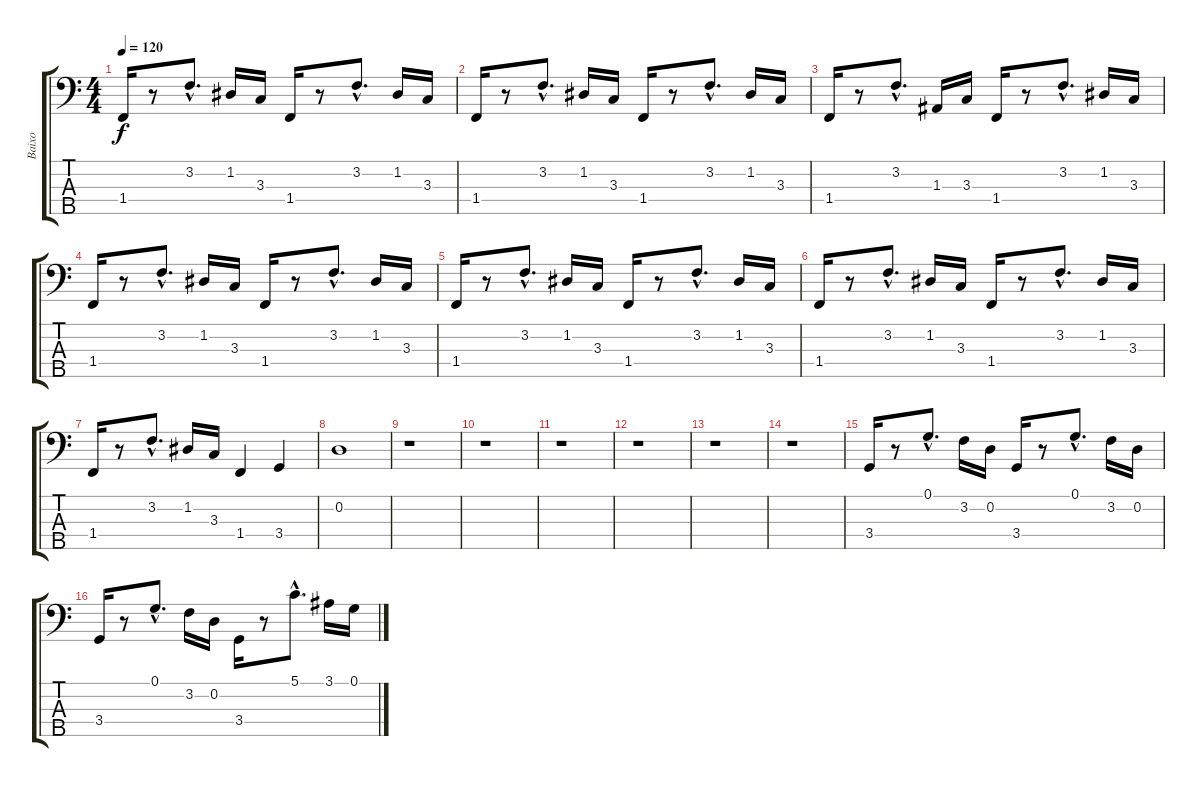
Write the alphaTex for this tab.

\track ("Baixo" "Baixo") {instrument electricbassfinger}
\staff {score tabs}
\tuning (G2 D2 A1 E1 B0) {hide}
\ts (4 4)
\tempo 120
\clef f4
\ks c
1.4.16{dy f} r.8 3.2{hac}.8{d} 1.2.16 3.3.16 1.4.16 r.8 3.2{hac}.8{d} 1.2.16 3.3.16 |
1.4.16 r.8 3.2{hac}.8{d} 1.2.16 3.3.16 1.4.16 r.8 3.2{hac}.8{d} 1.2.16 3.3.16 |
1.4.16 r.8 3.2{hac}.8{d} 1.3.16 3.3.16 1.4.16 r.8 3.2{hac}.8{d} 1.2.16 3.3.16 |
1.4.16 r.8 3.2{hac}.8{d} 1.2.16 3.3.16 1.4.16 r.8 3.2{hac}.8{d} 1.2.16 3.3.16 |
1.4.16 r.8 3.2{hac}.8{d} 1.2.16 3.3.16 1.4.16 r.8 3.2{hac}.8{d} 1.2.16 3.3.16 |
1.4.16 r.8 3.2{hac}.8{d} 1.2.16 3.3.16 1.4.16 r.8 3.2{hac}.8{d} 1.2.16 3.3.16 |
1.4.16 r.8 3.2{hac}.8{d} 1.2.16 3.3.16 1.4.4 3.4.4 |
0.2.1 |
r.1 |
r.1 |
r.1 |
r.1 |
r.1 |
r.1 |
3.4.16 r.8 0.1{hac}.8{d} 3.2.16 0.2.16 3.4.16 r.8 0.1{hac}.8{d} 3.2.16 0.2.16 |
3.4.16 r.8 0.1{hac}.8{d} 3.2.16 0.2.16 3.4.16 r.8 5.1{hac}.8{d} 3.1.16 0.1.16
